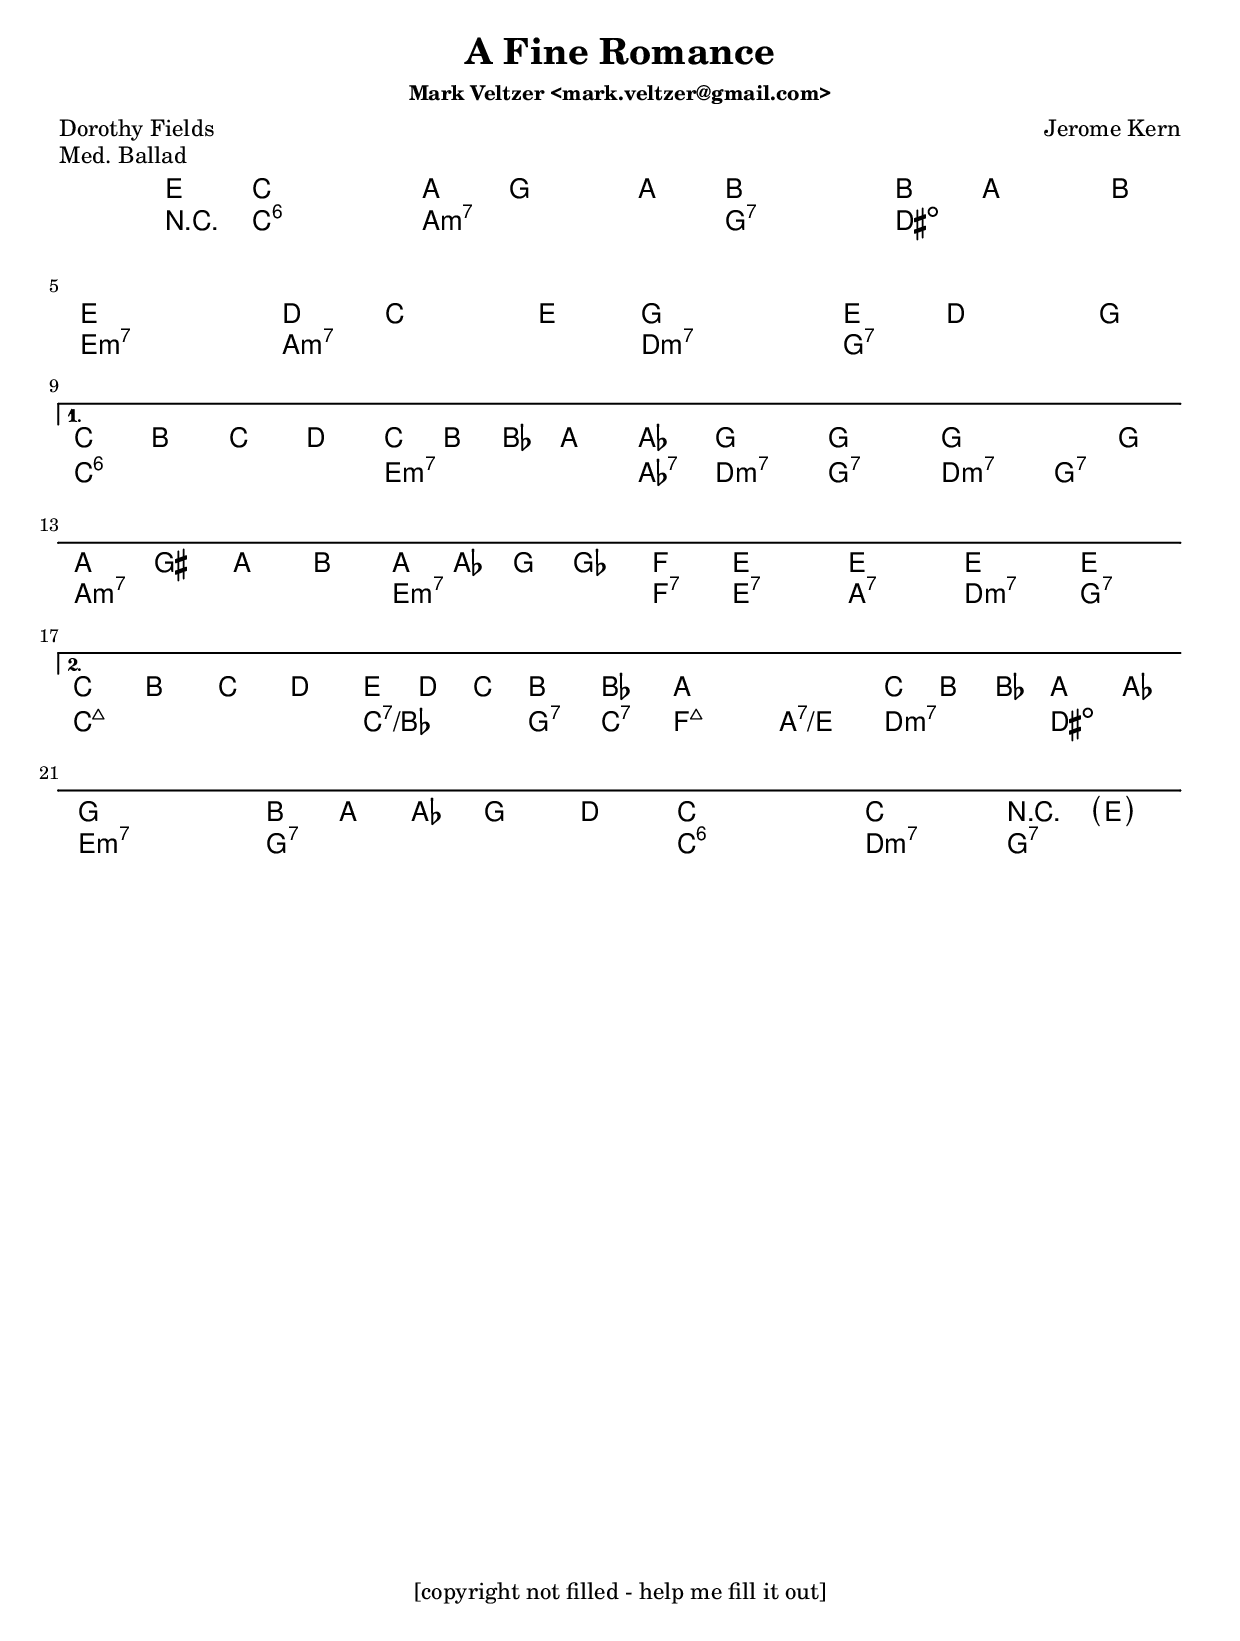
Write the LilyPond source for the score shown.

\include "src/include/common.lyi"
\header {
	title="A Fine Romance"
	composer="Jerome Kern"
	poet="Dorothy Fields"
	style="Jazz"
	remark="copied from the real book"
	piece="Med. Ballad"

	uuid="7c9691e6-a26e-11df-8418-0019d11e5a41"
}

%{
	TODO:
	- add lyrics
%}

harmony=\chords {
	\startChords

	\startSong

	\partial 4 r4 |
	\repeat volta 2 {
		c1:6 | a1:m7 | g1:7 | dis1:dim | \myEndLine
		e1:m7 | a1:m7 | d1:m7 | g1:7 | \myEndLine
	}
	\alternative {
		{
			c1:6 | e2.:m7 aes4:7 | d2:m7 g2:7 | d2:m7 g2:7 | \myEndLine
			a1:m7 | e2.:m7 f4:7 | e2:7 a2:7 | d2:m7 g2:7 | \myEndLine
		}
		{
			c1:maj7 | c2:7/bes g4:7 c4:7 | f2:maj7 a2:7/e | d2:m7 dis2:dim | \myEndLine
			e1:m7 | g1:7 | c1:6 | d2:m7 g2:7 | \myEndLine
		}
	}

	\endSong

	\endChords
}

tune={
	\key c \major
	\time 4/4
	\partial 4 e'4 |
	\repeat volta 2 {
		c'1 | a'4 g'2 a'4 | b1 | b'4 a'2 b'4 |
		e'1 | d''4 c''2 e'4 | g'1 | e''4 d''2 g'4 |
	}
	\alternative {
		{
			c''4 b'4 c''4 d''4 | \times 2/3 { c''4 b'4 bes'4 } a'4 aes'4 | g'2 g'2~ | g'2. g'4 |
			a'4 gis'4 a'4 b'4 | \times 2/3 { a'4 aes'4 g'4 } ges'4 f'4 | e'2 e'2~ | e'2 e'2 |
		}
		{
			c''4 b'4 c''4 d''4 | \times 2/3 { e''4 d''4 c''4 } b'4 bes'4 | a'1 | \times 2/3 { c''4 b'4 bes'4 } a'4 aes'4 |
			g'1 | \times 2/3 { b'4 a'4 aes'4 } g'4 d''4 | c''1~ | c''2 r4 <\parenthesize e'>4 |
		}
	}
}

\score {
	<<
		\context ChordNames \harmony
		\context Staff \tune
	>>
	\midi {}
	\layout {}
}

